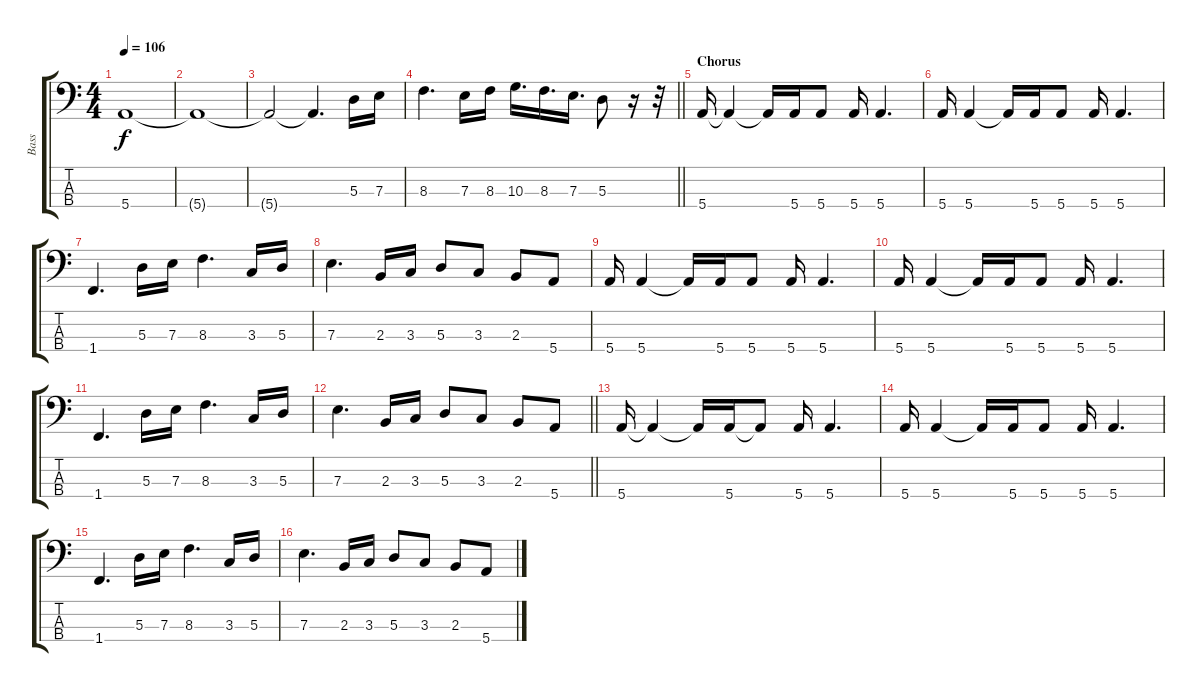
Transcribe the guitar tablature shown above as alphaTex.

\track ("Bass" "Bass") {instrument electricbassfinger}
\staff {score tabs}
\tuning (G2 D2 A1 E1) {hide}
\ts (4 4)
\tempo 106
\clef f4
\ks c
5.4.1{dy f} |
5.4{t}.1 |
5.4{t}.2 5.4{t}.4{d} 5.3.16 7.3.16 |
\barLineRight lightlight
8.3.4{d} 7.3.16 8.3.16 10.3.16{d} 8.3.16{d} 7.3.16{d} 5.3.8 r.16 r.32 |
\section ("" "Chorus")
5.4.16 5.4{t}.4 5.4{t}.16 5.4.16 5.4.8 5.4.16 5.4.4{d} |
5.4.16 5.4.4 5.4{t}.16 5.4.16 5.4.8 5.4.16 5.4.4{d} |
1.4.4{d} 5.3.16 7.3.16 8.3.4{d} 3.3.16 5.3.16 |
7.3.4{d} 2.3.16 3.3.16 5.3.8 3.3.8 2.3.8 5.4.8 |
5.4.16 5.4.4 5.4{t}.16 5.4.16 5.4.8 5.4.16 5.4.4{d} |
5.4.16 5.4.4 5.4{t}.16 5.4.16 5.4.8 5.4.16 5.4.4{d} |
1.4.4{d} 5.3.16 7.3.16 8.3.4{d} 3.3.16 5.3.16 |
\barLineRight lightlight
7.3.4{d} 2.3.16 3.3.16 5.3.8 3.3.8 2.3.8 5.4.8 |
\section ("" "")
5.4.16 5.4{t}.4 5.4{t}.16 5.4.16 5.4{t}.8 5.4.16 5.4.4{d} |
5.4.16 5.4.4 5.4{t}.16 5.4.16 5.4.8 5.4.16 5.4.4{d} |
1.4.4{d} 5.3.16 7.3.16 8.3.4{d} 3.3.16 5.3.16 |
7.3.4{d} 2.3.16 3.3.16 5.3.8 3.3.8 2.3.8 5.4.8
